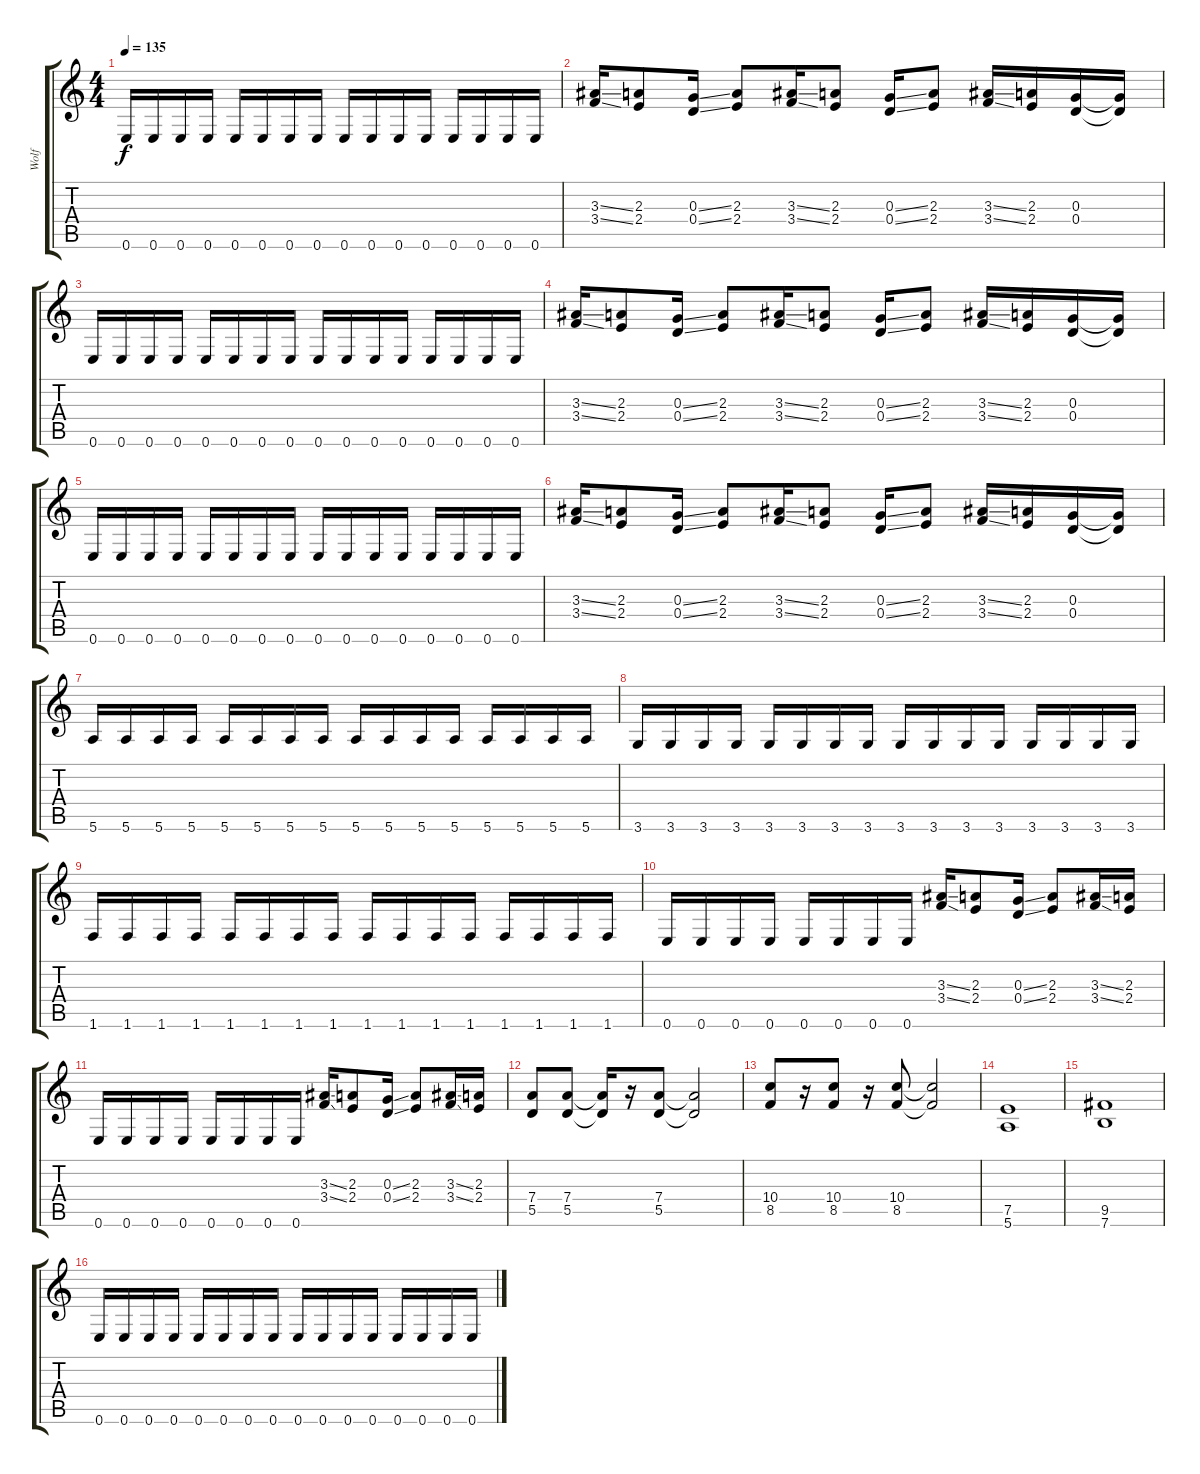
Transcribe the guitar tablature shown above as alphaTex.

\track ("Wolf" "Wolf") {instrument overdrivenguitar}
\staff {score tabs}
\tuning (E4 B3 G3 D3 A2 E2) {hide}
\ts (4 4)
\tempo 135
\clef g2
\ks c
0.6.16{dy f instrument overdrivenguitar} 0.6.16 0.6.16 0.6.16 0.6.16 0.6.16 0.6.16 0.6.16 0.6.16 0.6.16 0.6.16 0.6.16 0.6.16 0.6.16 0.6.16 0.6.16 |
(3.3{ss} 3.4{ss}).16 (2.3 2.4).8 (0.3{ss} 0.4{ss}).16 (2.3 2.4).8 (3.3{ss} 3.4{ss}).16 (2.3 2.4).8 (0.3{ss} 0.4{ss}).16 (2.3 2.4).8 (3.3{ss} 3.4{ss}).16 (2.3 2.4).16 (0.3 0.4).16 (0.3{t} 0.4{t}).16 |
0.6.16 0.6.16 0.6.16 0.6.16 0.6.16 0.6.16 0.6.16 0.6.16 0.6.16 0.6.16 0.6.16 0.6.16 0.6.16 0.6.16 0.6.16 0.6.16 |
(3.3{ss} 3.4{ss}).16 (2.3 2.4).8 (0.3{ss} 0.4{ss}).16 (2.3 2.4).8 (3.3{ss} 3.4{ss}).16 (2.3 2.4).8 (0.3{ss} 0.4{ss}).16 (2.3 2.4).8 (3.3{ss} 3.4{ss}).16 (2.3 2.4).16 (0.3 0.4).16 (0.3{t} 0.4{t}).16 |
0.6.16 0.6.16 0.6.16 0.6.16 0.6.16 0.6.16 0.6.16 0.6.16 0.6.16 0.6.16 0.6.16 0.6.16 0.6.16 0.6.16 0.6.16 0.6.16 |
(3.3{ss} 3.4{ss}).16 (2.3 2.4).8 (0.3{ss} 0.4{ss}).16 (2.3 2.4).8 (3.3{ss} 3.4{ss}).16 (2.3 2.4).8 (0.3{ss} 0.4{ss}).16 (2.3 2.4).8 (3.3{ss} 3.4{ss}).16 (2.3 2.4).16 (0.3 0.4).16 (0.3{t} 0.4{t}).16 |
5.6.16 5.6.16 5.6.16 5.6.16 5.6.16 5.6.16 5.6.16 5.6.16 5.6.16 5.6.16 5.6.16 5.6.16 5.6.16 5.6.16 5.6.16 5.6.16 |
3.6.16 3.6.16 3.6.16 3.6.16 3.6.16 3.6.16 3.6.16 3.6.16 3.6.16 3.6.16 3.6.16 3.6.16 3.6.16 3.6.16 3.6.16 3.6.16 |
1.6.16 1.6.16 1.6.16 1.6.16 1.6.16 1.6.16 1.6.16 1.6.16 1.6.16 1.6.16 1.6.16 1.6.16 1.6.16 1.6.16 1.6.16 1.6.16 |
0.6.16 0.6.16 0.6.16 0.6.16 0.6.16 0.6.16 0.6.16 0.6.16 (3.3{ss} 3.4{ss}).16 (2.3 2.4).8 (0.3{ss} 0.4{ss}).16 (2.3 2.4).8 (3.3{ss} 3.4{ss}).16 (2.3 2.4).16 |
0.6.16 0.6.16 0.6.16 0.6.16 0.6.16 0.6.16 0.6.16 0.6.16 (3.3{ss} 3.4{ss}).16 (2.3 2.4).8 (0.3{ss} 0.4{ss}).16 (2.3 2.4).8 (3.3{ss} 3.4{ss}).16 (2.3 2.4).16 |
(7.4 5.5).8 (7.4 5.5).8 (7.4{t} 5.5{t}).16 r.16 (7.4 5.5).8 (7.4{t} 5.5{t}).2 |
(10.4 8.5).8 r.16 (10.4 8.5).8 r.16 (10.4 8.5).8 (10.4{t} 8.5{t}).2 |
(7.5 5.6).1 |
(9.5 7.6).1 |
0.6.16 0.6.16 0.6.16 0.6.16 0.6.16 0.6.16 0.6.16 0.6.16 0.6.16 0.6.16 0.6.16 0.6.16 0.6.16 0.6.16 0.6.16 0.6.16
